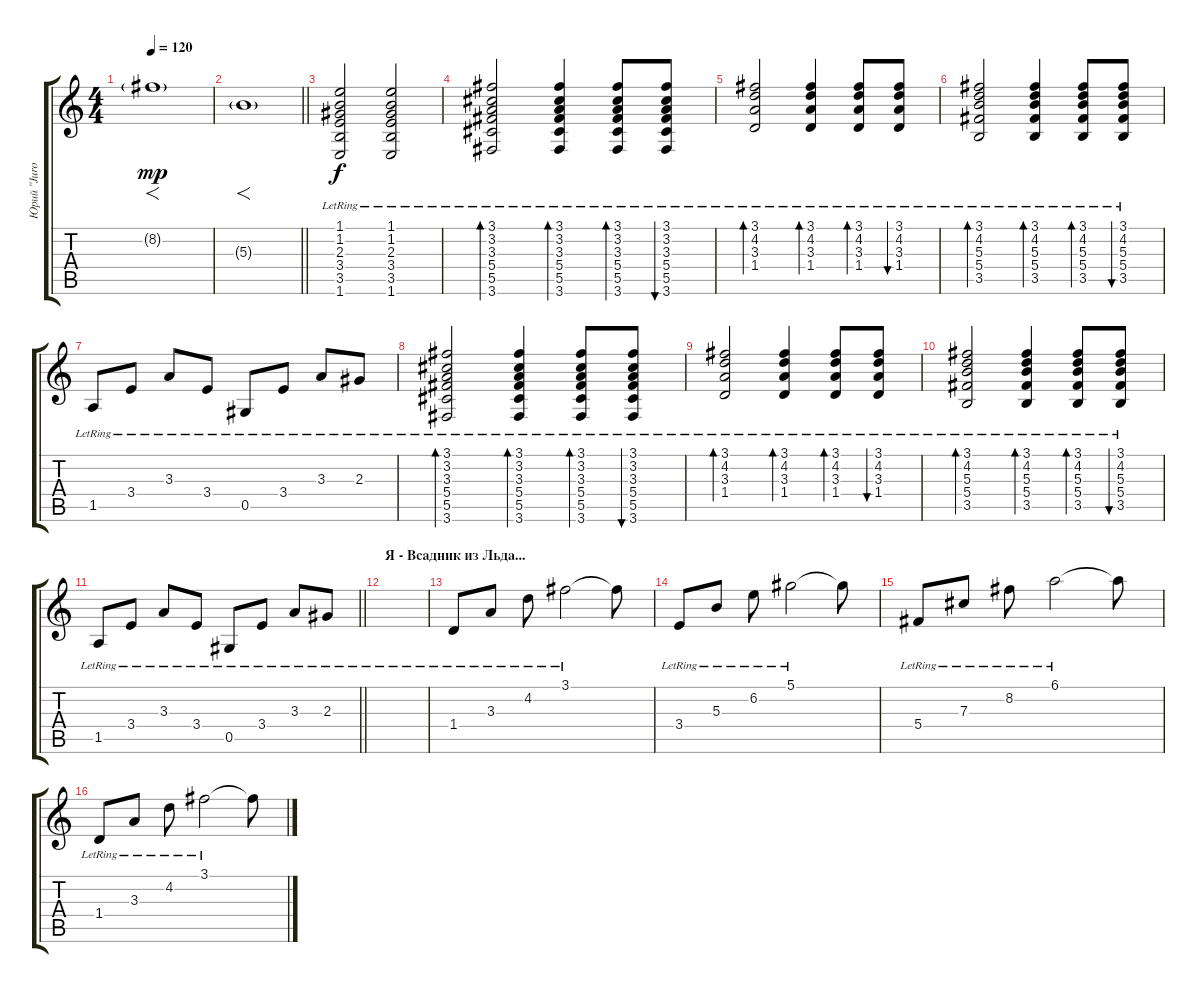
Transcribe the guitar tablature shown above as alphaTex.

\track ("Юрий \"Juron\" Мелисов       (Гитара)" "Юрий \"Juro") {instrument acousticguitarsteel}
\staff {score tabs}
\tuning (Eb4 Bb3 Gb3 Db3 Ab2 Eb2) {hide}
\ts (4 4)
\tempo 120
\clef g2
\ks c
8.2{g}.1{f dy mp} |
\barLineRight lightlight
5.3{g}.1{f} |
(1.1{lr} 1.2{lr} 2.3{lr} 3.4{lr} 3.5{lr} 1.6{lr}).2{dy f volume 9 instrument acousticguitarsteel} (1.1{lr} 1.2{lr} 2.3{lr} 3.4{lr} 3.5{lr} 1.6{lr}).2 |
(3.1{lr} 3.2{lr} 3.3{lr} 5.4{lr} 5.5{lr} 3.6{lr}).2{bd 30} (3.1{lr} 3.2{lr} 3.3{lr} 5.4{lr} 5.5{lr} 3.6{lr}).4{bd 30} (3.1{lr} 3.2{lr} 3.3{lr} 5.4{lr} 5.5{lr} 3.6{lr}).8{bd 30} (3.1{lr} 3.2{lr} 3.3{lr} 5.4{lr} 5.5{lr} 3.6{lr}).8{bu 30} |
(3.1{lr} 4.2{lr} 3.3{lr} 1.4{lr}).2{bd 30} (3.1{lr} 4.2{lr} 3.3{lr} 1.4{lr}).4{bd 30} (3.1{lr} 4.2{lr} 3.3{lr} 1.4{lr}).8{bd 30} (3.1{lr} 4.2{lr} 3.3{lr} 1.4{lr}).8{bu 30} |
(3.1{lr} 4.2{lr} 5.3{lr} 5.4{lr} 3.5{lr}).2{bd 30} (3.1{lr} 4.2{lr} 5.3{lr} 5.4{lr} 3.5{lr}).4{bd 30} (3.1{lr} 4.2{lr} 5.3{lr} 5.4{lr} 3.5{lr}).8{bd 30} (3.1{lr} 4.2{lr} 5.3{lr} 5.4{lr} 3.5{lr}).8{bu 30} |
1.5{lr}.8 3.4{lr}.8 3.3{lr}.8 3.4{lr}.8 0.5{lr}.8 3.4{lr}.8 3.3{lr}.8 2.3{lr}.8 |
(3.1{lr} 3.2{lr} 3.3{lr} 5.4{lr} 5.5{lr} 3.6{lr}).2{bd 30} (3.1{lr} 3.2{lr} 3.3{lr} 5.4{lr} 5.5{lr} 3.6{lr}).4{bd 30} (3.1{lr} 3.2{lr} 3.3{lr} 5.4{lr} 5.5{lr} 3.6{lr}).8{bd 30} (3.1{lr} 3.2{lr} 3.3{lr} 5.4{lr} 5.5{lr} 3.6{lr}).8{bu 30} |
(3.1{lr} 4.2{lr} 3.3{lr} 1.4{lr}).2{bd 30} (3.1{lr} 4.2{lr} 3.3{lr} 1.4{lr}).4{bd 30} (3.1{lr} 4.2{lr} 3.3{lr} 1.4{lr}).8{bd 30} (3.1{lr} 4.2{lr} 3.3{lr} 1.4{lr}).8{bu 30} |
(3.1{lr} 4.2{lr} 5.3{lr} 5.4{lr} 3.5{lr}).2{bd 30} (3.1{lr} 4.2{lr} 5.3{lr} 5.4{lr} 3.5{lr}).4{bd 30} (3.1{lr} 4.2{lr} 5.3{lr} 5.4{lr} 3.5{lr}).8{bd 30} (3.1{lr} 4.2{lr} 5.3{lr} 5.4{lr} 3.5{lr}).8{bu 30} |
\barLineRight lightlight
1.5{lr}.8 3.4{lr}.8 3.3{lr}.8 3.4{lr}.8 0.5{lr}.8 3.4{lr}.8 3.3{lr}.8 2.3{lr}.8 |
\section ("" "Я - Всадник из Льда...")
|
1.4{lr}.8 3.3{lr}.8 4.2{lr}.8 3.1{lr}.2 3.1{t}.8 |
3.4{lr}.8 5.3{lr}.8 6.2{lr}.8 5.1{lr}.2 5.1{t}.8 |
5.4{lr}.8 7.3{lr}.8 8.2{lr}.8 6.1{lr}.2 6.1{t}.8 |
1.4{lr}.8 3.3{lr}.8 4.2{lr}.8 3.1{lr}.2 3.1{t}.8
